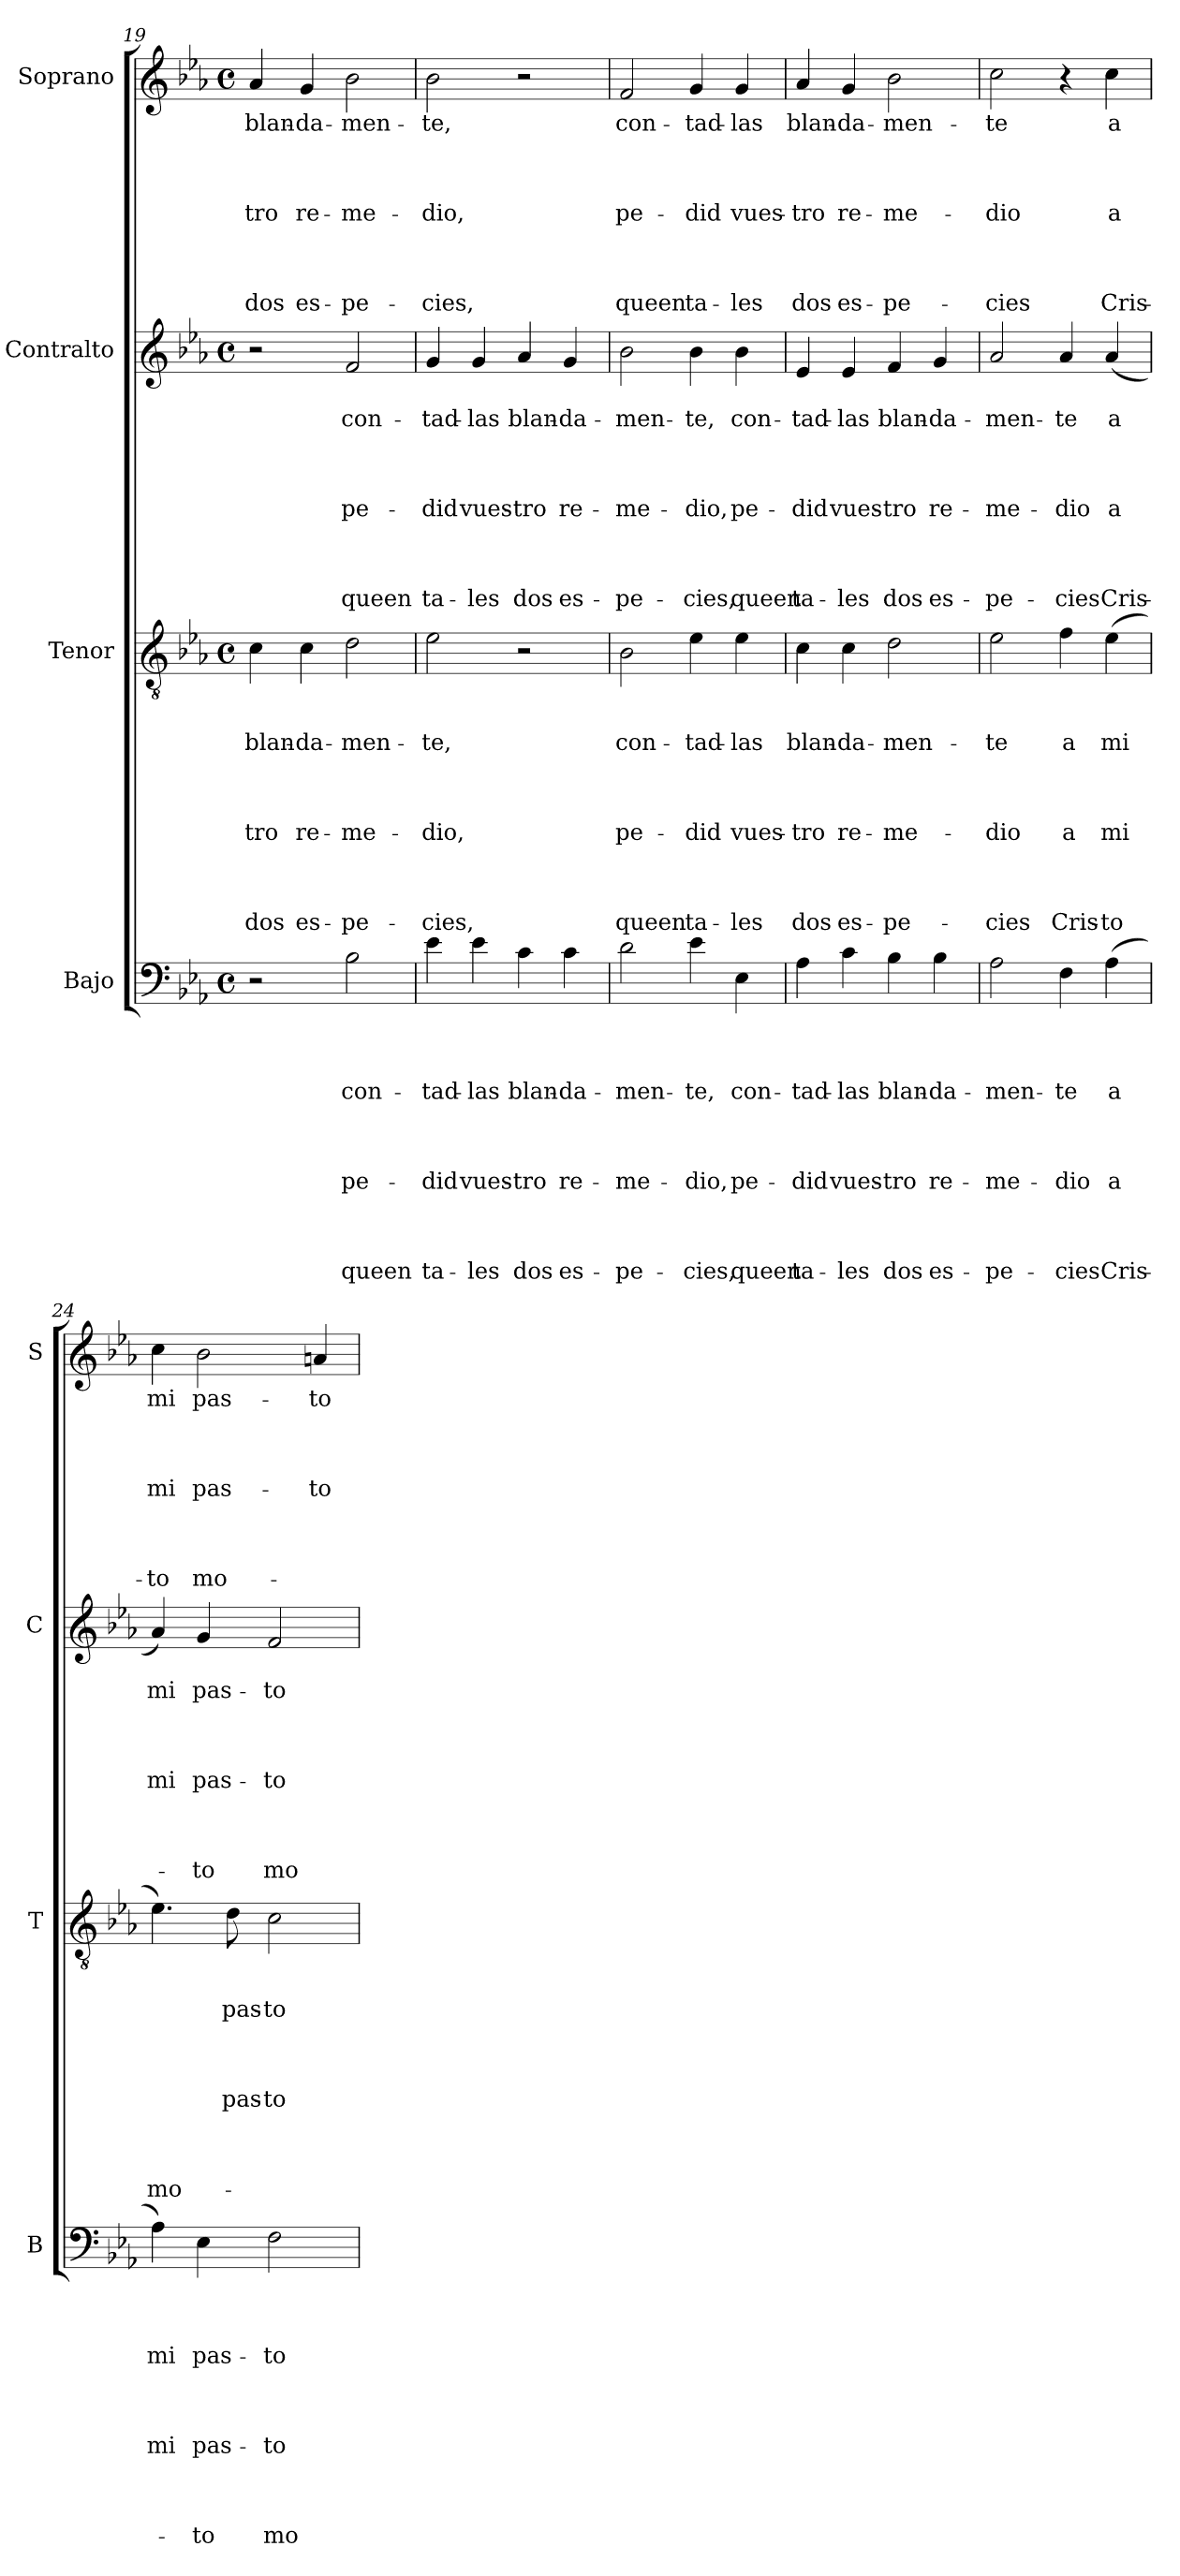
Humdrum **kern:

**kern	**text	**text	**text	**text	**text	**text	**text	**text	**text	**text	**text	**text	**kern	**text	**text	**text	**text	**text	**text	**text	**text	**text	**text	**text	**kern	**text	**text	**text	**text	**text	**text	**text	**text	**text	**text	**kern	**text	**text	**text	**text	**text	**text	**text	**text	**text
*part4	*part4	*part4	*part4	*part4	*part4	*part4	*part4	*part4	*part4	*part4	*part4	*part4	*part3	*part3	*part3	*part3	*part3	*part3	*part3	*part3	*part3	*part3	*part3	*part3	*part2	*part2	*part2	*part2	*part2	*part2	*part2	*part2	*part2	*part2	*part2	*part1	*part1	*part1	*part1	*part1	*part1	*part1	*part1	*part1	*part1
*staff4	*staff4	*staff4	*staff4	*staff4	*staff4	*staff4	*staff4	*staff4	*staff4	*staff4	*staff4	*staff4	*staff3	*staff3	*staff3	*staff3	*staff3	*staff3	*staff3	*staff3	*staff3	*staff3	*staff3	*staff3	*staff2	*staff2	*staff2	*staff2	*staff2	*staff2	*staff2	*staff2	*staff2	*staff2	*staff2	*staff1	*staff1	*staff1	*staff1	*staff1	*staff1	*staff1	*staff1	*staff1	*staff1
*I"Bajo	*	*	*	*	*	*	*	*	*	*	*	*	*I"Tenor	*	*	*	*	*	*	*	*	*	*	*	*I"Contralto	*	*	*	*	*	*	*	*	*	*	*I"Soprano	*	*	*	*	*	*	*	*	*
*I'B	*	*	*	*	*	*	*	*	*	*	*	*	*I'T	*	*	*	*	*	*	*	*	*	*	*	*I'C	*	*	*	*	*	*	*	*	*	*	*I'S	*	*	*	*	*	*	*	*	*
*clefF4	*	*	*	*	*	*	*	*	*	*	*	*	*clefGv2	*	*	*	*	*	*	*	*	*	*	*	*clefG2	*	*	*	*	*	*	*	*	*	*	*clefG2	*	*	*	*	*	*	*	*	*
*k[b-e-a-]	*	*	*	*	*	*	*	*	*	*	*	*	*k[b-e-a-]	*	*	*	*	*	*	*	*	*	*	*	*k[b-e-a-]	*	*	*	*	*	*	*	*	*	*	*k[b-e-a-]	*	*	*	*	*	*	*	*	*
*E-:	*	*	*	*	*	*	*	*	*	*	*	*	*E-:	*	*	*	*	*	*	*	*	*	*	*	*E-:	*	*	*	*	*	*	*	*	*	*	*E-:	*	*	*	*	*	*	*	*	*
*M4/4	*	*	*	*	*	*	*	*	*	*	*	*	*M4/4	*	*	*	*	*	*	*	*	*	*	*	*M4/4	*	*	*	*	*	*	*	*	*	*	*M4/4	*	*	*	*	*	*	*	*	*
*met(c)	*	*	*	*	*	*	*	*	*	*	*	*	*met(c)	*	*	*	*	*	*	*	*	*	*	*	*met(c)	*	*	*	*	*	*	*	*	*	*	*met(c)	*	*	*	*	*	*	*	*	*
=19	=19	=19	=19	=19	=19	=19	=19	=19	=19	=19	=19	=19	=19	=19	=19	=19	=19	=19	=19	=19	=19	=19	=19	=19	=19	=19	=19	=19	=19	=19	=19	=19	=19	=19	=19	=19	=19	=19	=19	=19	=19	=19	=19	=19	=19
2r	.	.	.	.	.	.	.	.	.	.	.	.	4c\	.	.	blan-	.	.	.	-tro	.	.	.	dos	2r	.	.	.	.	.	.	.	.	.	.	4a-/	blan-	.	.	.	-tro	.	.	.	dos
.	.	.	.	.	.	.	.	.	.	.	.	.	4c\	.	.	-da-	.	.	.	re-	.	.	.	es-	.	.	.	.	.	.	.	.	.	.	.	4g/	-da-	.	.	.	re-	.	.	.	es-
2B-\	.	.	.	con-	.	.	.	pe-	.	.	.	queen	2d\	.	.	-men-	.	.	.	-me-	.	.	.	-pe-	2f/	.	con-	.	.	.	pe-	.	.	.	queen	2b-\	-men-	.	.	.	-me-	.	.	.	-pe-
=20	=20	=20	=20	=20	=20	=20	=20	=20	=20	=20	=20	=20	=20	=20	=20	=20	=20	=20	=20	=20	=20	=20	=20	=20	=20	=20	=20	=20	=20	=20	=20	=20	=20	=20	=20	=20	=20	=20	=20	=20	=20	=20	=20	=20	=20
4e-\	.	.	.	-tad-	.	.	.	-did	.	.	.	ta-	2e-\	.	.	-te,	.	.	.	-dio,	.	.	.	-cies,	4g/	.	-tad-	.	.	.	-did	.	.	.	ta-	2b-\	-te,	.	.	.	-dio,	.	.	.	-cies,
4e-\	.	.	.	-las	.	.	.	vues-	.	.	.	-les	.	.	.	.	.	.	.	.	.	.	.	.	4g/	.	-las	.	.	.	vues-	.	.	.	-les	.	.	.	.	.	.	.	.	.	.
4c\	.	.	.	blan-	.	.	.	-tro	.	.	.	dos	2r	.	.	.	.	.	.	.	.	.	.	.	4a-/	.	blan-	.	.	.	-tro	.	.	.	dos	2r	.	.	.	.	.	.	.	.	.
4c\	.	.	.	-da-	.	.	.	re-	.	.	.	es-	.	.	.	.	.	.	.	.	.	.	.	.	4g/	.	-da-	.	.	.	re-	.	.	.	es-	.	.	.	.	.	.	.	.	.	.
!!LO:LB:g=z
=21	=21	=21	=21	=21	=21	=21	=21	=21	=21	=21	=21	=21	=21	=21	=21	=21	=21	=21	=21	=21	=21	=21	=21	=21	=21	=21	=21	=21	=21	=21	=21	=21	=21	=21	=21	=21	=21	=21	=21	=21	=21	=21	=21	=21	=21
2d\	.	.	.	-men-	.	.	.	-me-	.	.	.	-pe-	2B-\	.	.	con-	.	.	.	pe-	.	.	.	queen	2b-\	.	-men-	.	.	.	-me-	.	.	.	-pe-	2f/	con-	.	.	.	pe-	.	.	.	queen
4e-\	.	.	.	-te,	.	.	.	-dio,	.	.	.	-cies,	4e-\	.	.	-tad-	.	.	.	-did	.	.	.	ta-	4b-\	.	-te,	.	.	.	-dio,	.	.	.	-cies,	4g/	-tad-	.	.	.	-did	.	.	.	ta-
4E-\	.	.	.	con-	.	.	.	pe-	.	.	.	queen	4e-\	.	.	-las	.	.	.	vues-	.	.	.	-les	4b-\	.	con-	.	.	.	pe-	.	.	.	queen	4g/	-las	.	.	.	vues-	.	.	.	-les
=22	=22	=22	=22	=22	=22	=22	=22	=22	=22	=22	=22	=22	=22	=22	=22	=22	=22	=22	=22	=22	=22	=22	=22	=22	=22	=22	=22	=22	=22	=22	=22	=22	=22	=22	=22	=22	=22	=22	=22	=22	=22	=22	=22	=22	=22
4A-\	.	.	.	-tad-	.	.	.	-did	.	.	.	ta-	4c\	.	.	blan-	.	.	.	-tro	.	.	.	dos	4e-/	.	-tad-	.	.	.	-did	.	.	.	ta-	4a-/	blan-	.	.	.	-tro	.	.	.	dos
4c\	.	.	.	-las	.	.	.	vues-	.	.	.	-les	4c\	.	.	-da-	.	.	.	re-	.	.	.	es-	4e-/	.	-las	.	.	.	vues-	.	.	.	-les	4g/	-da-	.	.	.	re-	.	.	.	es-
4B-\	.	.	.	blan-	.	.	.	-tro	.	.	.	dos	2d\	.	.	-men-	.	.	.	-me-	.	.	.	-pe-	4f/	.	blan-	.	.	.	-tro	.	.	.	dos	2b-\	-men-	.	.	.	-me-	.	.	.	-pe-
4B-\	.	.	.	-da-	.	.	.	re-	.	.	.	es-	.	.	.	.	.	.	.	.	.	.	.	.	4g/	.	-da-	.	.	.	re-	.	.	.	es-	.	.	.	.	.	.	.	.	.	.
=23	=23	=23	=23	=23	=23	=23	=23	=23	=23	=23	=23	=23	=23	=23	=23	=23	=23	=23	=23	=23	=23	=23	=23	=23	=23	=23	=23	=23	=23	=23	=23	=23	=23	=23	=23	=23	=23	=23	=23	=23	=23	=23	=23	=23	=23
2A-\	.	.	.	-men-	.	.	.	-me-	.	.	.	-pe-	2e-\	.	.	-te	.	.	.	-dio	.	.	.	-cies	2a-/	.	-men-	.	.	.	-me-	.	.	.	-pe-	2cc\	-te	.	.	.	-dio	.	.	.	-cies
4F\	.	.	.	-te	.	.	.	-dio	.	.	.	-cies	4f\	.	.	a	.	.	.	a	.	.	.	Cris-	4a-/	.	-te	.	.	.	-dio	.	.	.	-cies	4r	.	.	.	.	.	.	.	.	.
(4A-\	.	.	.	a	.	.	.	a	.	.	.	Cris-	(4e-\	.	.	mi	.	.	.	mi	.	.	.	-to	(4a-/	.	a	.	.	.	a	.	.	.	Cris-	4cc\	a	.	.	.	a	.	.	.	Cris-
=24	=24	=24	=24	=24	=24	=24	=24	=24	=24	=24	=24	=24	=24	=24	=24	=24	=24	=24	=24	=24	=24	=24	=24	=24	=24	=24	=24	=24	=24	=24	=24	=24	=24	=24	=24	=24	=24	=24	=24	=24	=24	=24	=24	=24	=24
4A-\)	.	.	.	mi	.	.	.	mi	.	.	.	.	4.e-\)	.	.	.	.	.	.	.	.	.	.	mo-	4a-/)	.	mi	.	.	.	mi	.	.	.	.	4cc\	mi	.	.	.	mi	.	.	.	-to
4E-\	.	.	.	pas-	.	.	.	pas-	.	.	.	-to	.	.	.	.	.	.	.	.	.	.	.	.	4g/	.	pas-	.	.	.	pas-	.	.	.	-to	2b-\	pas-	.	.	.	pas-	.	.	.	mo-
.	.	.	.	.	.	.	.	.	.	.	.	.	8d\	.	.	pas-	.	.	.	pas-	.	.	.	.	.	.	.	.	.	.	.	.	.	.	.	.	.	.	.	.	.	.	.	.	.
2F\	.	.	.	-to-	.	.	.	-to-	.	.	.	mo-	2c\	.	.	-to-	.	.	.	-to-	.	.	.	.	2f/	.	-to-	.	.	.	-to-	.	.	.	mo-	.	.	.	.	.	.	.	.	.	.
.	.	.	.	.	.	.	.	.	.	.	.	.	.	.	.	.	.	.	.	.	.	.	.	.	.	.	.	.	.	.	.	.	.	.	.	4an/	-to-	.	.	.	-to-	.	.	.	.
=	=	=	=	=	=	=	=	=	=	=	=	=	=	=	=	=	=	=	=	=	=	=	=	=	=	=	=	=	=	=	=	=	=	=	=	=	=	=	=	=	=	=	=	=	=
*-	*-	*-	*-	*-	*-	*-	*-	*-	*-	*-	*-	*-	*-	*-	*-	*-	*-	*-	*-	*-	*-	*-	*-	*-	*-	*-	*-	*-	*-	*-	*-	*-	*-	*-	*-	*-	*-	*-	*-	*-	*-	*-	*-	*-	*-
